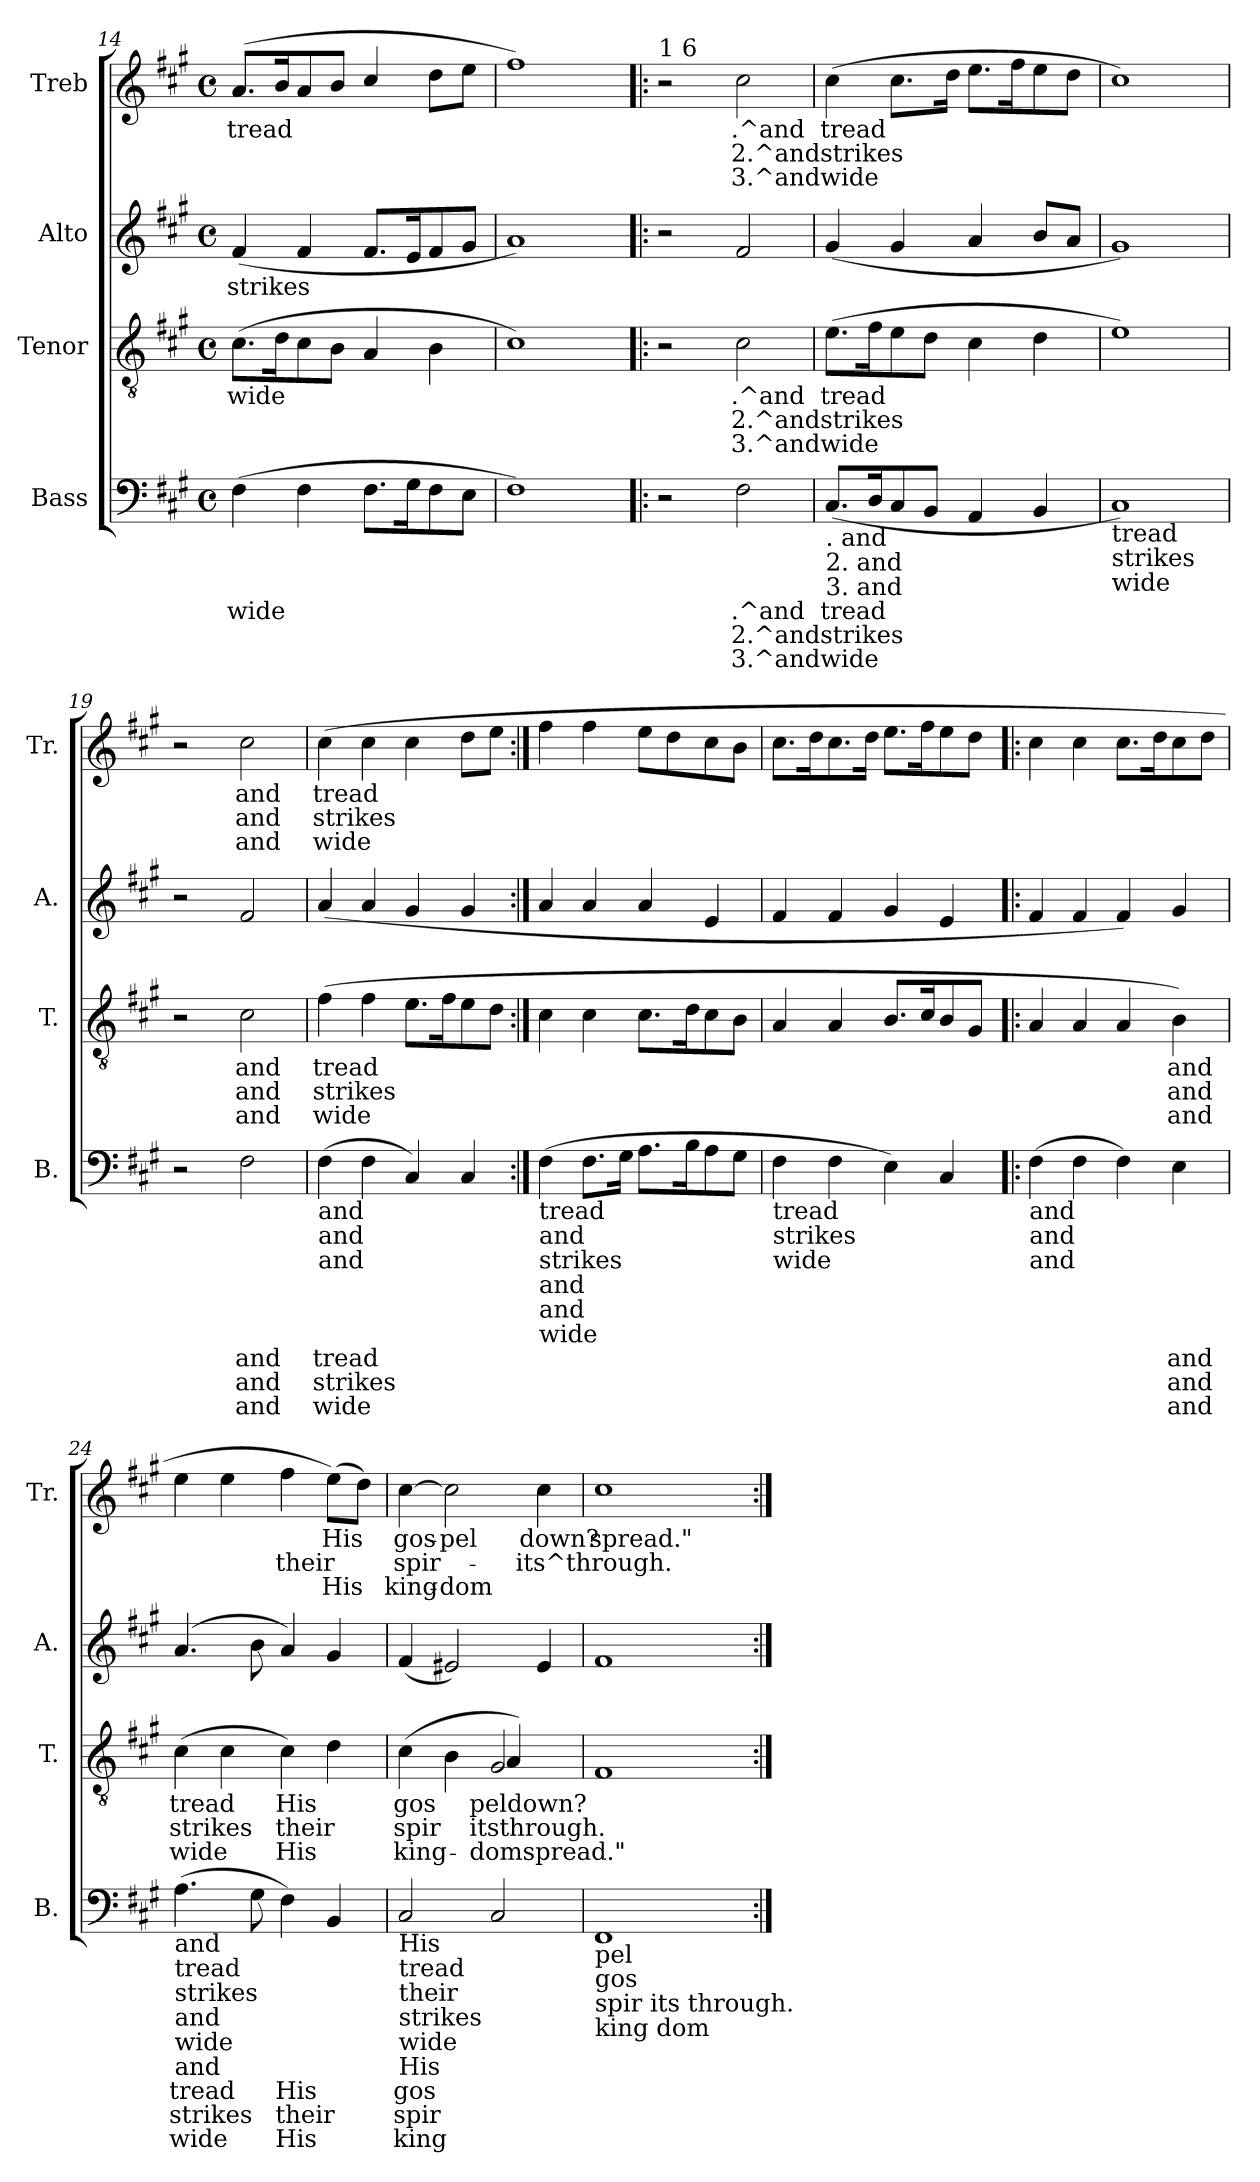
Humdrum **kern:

**kern	**text	**text	**text	**kern	**text	**text	**text	**kern	**text	**kern	**text	**text	**text
*part4	*part4	*part4	*part4	*part3	*part3	*part3	*part3	*part2	*part2	*part1	*part1	*part1	*part1
*staff4	*staff4	*staff4	*staff4	*staff3	*staff3	*staff3	*staff3	*staff2	*staff2	*staff1	*staff1	*staff1	*staff1
*I"Bass	*	*	*	*I"Tenor	*	*	*	*I"Alto	*	*I"Treb	*	*	*
*I'B.	*	*	*	*I'T.	*	*	*	*I'A.	*	*I'Tr.	*	*	*
*clefF4	*	*	*	*clefGv2	*	*	*	*clefG2	*	*clefG2	*	*	*
*k[f#c#g#]	*	*	*	*k[f#c#g#]	*	*	*	*k[f#c#g#]	*	*k[f#c#g#]	*	*	*
*A:	*	*	*	*A:	*	*	*	*A:	*	*A:	*	*	*
*M4/4	*	*	*	*M4/4	*	*	*	*M4/4	*	*M4/4	*	*	*
*met(c)	*	*	*	*met(c)	*	*	*	*met(c)	*	*met(c)	*	*	*
=14	=14	=14	=14	=14	=14	=14	=14	=14	=14	=14	=14	=14	=14
!	!LO:LY:a:rj	!	!	!	!LO:LY:b:rj	!	!	!	!LO:LY:b:rj	!	!LO:LY:b:rj	!	!
(>4F#\	wide-	.	.	(>8.c#\L	wide-	.	.	(<4f#/	strikes-	(<8.a/L	tread-	.	.
!	!	!	!	!	!LO:LY:b:rj	!	!	!	!	!	!LO:LY:b:rj	!	!
.	.	.	.	16d\	--	.	.	.	.	16b/	--	.	.
!	!LO:LY:a:rj	!	!	!	!LO:LY:b:rj	!	!	!	!LO:LY:b:rj	!	!LO:LY:b:rj	!	!
4F#\	--	.	.	8c#\	--	.	.	4f#/	--	8a/	--	.	.
!	!	!	!	!	!LO:LY:b:rj	!	!	!	!	!	!LO:LY:b:rj	!	!
.	.	.	.	8B\J	--	.	.	.	.	8b/J	--	.	.
!	!LO:LY:a:rj	!	!	!	!LO:LY:b:rj	!	!	!	!LO:LY:b:rj	!	!LO:LY:b:rj	!	!
8.F#\L	--	.	.	4A/	--	.	.	8.f#/L	--	4cc#/	--	.	.
!	!LO:LY:a:rj	!	!	!	!	!	!	!	!LO:LY:b:rj	!	!	!	!
16G#\	--	.	.	.	.	.	.	16e/	--	.	.	.	.
!	!LO:LY:a:rj	!	!	!	!LO:LY:b:rj	!	!	!	!LO:LY:b:rj	!	!LO:LY:b:rj	!	!
8F#\	--	.	.	4B\	--	.	.	8f#/	--	8dd\L	--	.	.
!	!LO:LY:a:rj	!	!	!	!	!	!	!	!LO:LY:b:rj	!	!LO:LY:b:rj	!	!
8E\J	--	.	.	.	.	.	.	8g#/J	--	8ee\J	--	.	.
=15	=15	=15	=15	=15	=15	=15	=15	=15	=15	=15	=15	=15	=15
!	!LO:LY:a:rj	!	!	!	!LO:LY:b:rj	!	!	!	!LO:LY:b:rj	!	!LO:LY:b:rj	!	!
1F#)	--	.	.	1c#)	--	.	.	1a)	--	1ff#)	--	.	.
!!LO:LB:g=z
=16!|:	=16!|:	=16!|:	=16!|:	=16!|:	=16!|:	=16!|:	=16!|:	=16!|:	=16!|:	=16!|:	=16!|:	=16!|:	=16!|:
!	!	!	!	!	!	!	!	!	!	!LO:TX:a:t=1 6	!	!	!
2r	.	.	.	2r	.	.	.	2r	.	2r	.	.	.
!	!LO:LY:a:rj	!LO:LY:a:rj	!LO:LY:a:rj	!	!LO:LY:b:rj	!LO:LY:b:rj	!LO:LY:b:rj	!	!LO:LY:b:rj	!	!LO:LY:b:rj	!LO:LY:b:rj	!LO:LY:b:rj
2F#\	-.^and	2.^and	3.^and	2c#\	-.^and	2.^and	3.^and	2f#/	--	2cc#\	-.^and	2.^and	3.^and
=17	=17	=17	=17	=17	=17	=17	=17	=17	=17	=17	=17	=17	=17
!LO:TX:b:t=. and	!	!	!	!	!	!	!	!	!	!	!	!	!
!LO:TX:b:t=2. and	!	!	!	!	!	!	!	!	!	!	!	!	!
!LO:TX:b:t=3. and	!	!	!	!	!	!	!	!	!	!	!	!	!
!	!LO:LY:a:rj	!LO:LY:a:rj	!LO:LY:a:rj	!	!LO:LY:b:rj	!LO:LY:b:rj	!LO:LY:b:rj	!	!LO:LY:b:rj	!	!LO:LY:b:rj	!LO:LY:b:rj	!LO:LY:b:rj
(<8.C#/L	tread-	-strikes-	-wide-	(>8.e\L	tread-	-strikes-	-wide-	(<4g#/	--	(>4cc#\	tread-	-strikes-	-wide-
!	!LO:LY:a:rj	!LO:LY:a:rj	!LO:LY:a:rj	!	!LO:LY:b:rj	!LO:LY:b:rj	!LO:LY:b:rj	!	!	!	!	!	!
16D/	--	--	--	16f#\	--	--	--	.	.	.	.	.	.
!	!LO:LY:a:rj	!LO:LY:a:rj	!LO:LY:a:rj	!	!LO:LY:b:rj	!LO:LY:b:rj	!LO:LY:b:rj	!	!LO:LY:b:rj	!	!LO:LY:b:rj	!LO:LY:b:rj	!LO:LY:b:rj
8C#/	--	--	--	8e\	--	--	--	4g#/	--	8.cc#\L	--	--	--
!	!LO:LY:a:rj	!LO:LY:a:rj	!LO:LY:a:rj	!	!LO:LY:b:rj	!LO:LY:b:rj	!LO:LY:b:rj	!	!	!	!	!	!
8BB/J	--	--	--	8d\J	--	--	--	.	.	.	.	.	.
!	!	!	!	!	!	!	!	!	!	!	!LO:LY:b:rj	!LO:LY:b:rj	!LO:LY:b:rj
.	.	.	.	.	.	.	.	.	.	16dd\J	--	--	--
!	!LO:LY:a:rj	!LO:LY:a:rj	!LO:LY:a:rj	!	!LO:LY:b:rj	!LO:LY:b:rj	!LO:LY:b:rj	!	!LO:LY:b:rj	!	!LO:LY:b:rj	!LO:LY:b:rj	!LO:LY:b:rj
4AA/	--	--	--	4c#\	--	--	--	4a/	--	8.ee\L	--	--	--
!	!	!	!	!	!	!	!	!	!	!	!LO:LY:b:rj	!LO:LY:b:rj	!LO:LY:b:rj
.	.	.	.	.	.	.	.	.	.	16ff#\	--	--	--
!	!LO:LY:a:rj	!LO:LY:a:rj	!LO:LY:a:rj	!	!LO:LY:b:rj	!LO:LY:b:rj	!LO:LY:b:rj	!	!LO:LY:b:rj	!	!LO:LY:b:rj	!LO:LY:b:rj	!LO:LY:b:rj
4BB/	--	--	--	4d\	--	--	--	8b/L	--	8ee\	--	--	--
!	!	!	!	!	!	!	!	!	!LO:LY:b:rj	!	!LO:LY:b:rj	!LO:LY:b:rj	!LO:LY:b:rj
.	.	.	.	.	.	.	.	8a/J	--	8dd\J	--	--	--
=18	=18	=18	=18	=18	=18	=18	=18	=18	=18	=18	=18	=18	=18
!LO:TX:b:t=tread	!	!	!	!	!	!	!	!	!	!	!	!	!
!LO:TX:b:t=strikes	!	!	!	!	!	!	!	!	!	!	!	!	!
!LO:TX:b:t=wide	!	!	!	!	!	!	!	!	!	!	!	!	!
!	!LO:LY:a:rj	!	!	!	!LO:LY:b:rj	!	!	!	!LO:LY:b:rj	!	!LO:LY:b:rj	!	!
1C#)	--	.	.	1e)	--	.	.	1g#)	--	1cc#)	--	.	.
=19	=19	=19	=19	=19	=19	=19	=19	=19	=19	=19	=19	=19	=19
2r	.	.	.	2r	.	.	.	2r	.	2r	.	.	.
!	!LO:LY:a:rj	!LO:LY:a:rj	!LO:LY:a:rj	!	!LO:LY:b:rj	!LO:LY:b:rj	!LO:LY:b:rj	!	!LO:LY:b:rj	!	!LO:LY:b:rj	!LO:LY:b:rj	!LO:LY:b:rj
2F#\	-and	and	and	2c#\	-and	and	and	2f#/	--	2cc#\	-and	and	and
=20	=20	=20	=20	=20	=20	=20	=20	=20	=20	=20	=20	=20	=20
!LO:TX:b:t=and	!	!	!	!	!	!	!	!	!	!	!	!	!
!LO:TX:b:t=and	!	!	!	!	!	!	!	!	!	!	!	!	!
!LO:TX:b:t=and	!	!	!	!	!	!	!	!	!	!	!	!	!
!	!LO:LY:a:rj	!LO:LY:a:rj	!LO:LY:a:rj	!	!LO:LY:b:rj	!LO:LY:b:rj	!LO:LY:b:rj	!	!LO:LY:b:rj	!	!LO:LY:b:rj	!LO:LY:b:rj	!LO:LY:b:rj
(>4F#\	tread-	-strikes-	-wide-	(>4f#\	tread-	-strikes-	-wide-	(<4a/	--	(>4cc#\	tread-	-strikes-	-wide-
!	!LO:LY:a:rj	!LO:LY:a:rj	!LO:LY:a:rj	!	!LO:LY:b:rj	!LO:LY:b:rj	!LO:LY:b:rj	!	!LO:LY:b:rj	!	!LO:LY:b:rj	!LO:LY:b:rj	!LO:LY:b:rj
4F#\	--	--	--	4f#\	--	--	--	4a/	--	4cc#\	--	--	--
!	!LO:LY:a:rj	!LO:LY:a:rj	!LO:LY:a:rj	!	!LO:LY:b:rj	!LO:LY:b:rj	!LO:LY:b:rj	!	!LO:LY:b:rj	!	!LO:LY:b:rj	!LO:LY:b:rj	!LO:LY:b:rj
4C#/)	--	--	--	8.e\L	--	--	--	4g#/	--	4cc#\	--	--	--
!	!	!	!	!	!LO:LY:b:rj	!LO:LY:b:rj	!LO:LY:b:rj	!	!	!	!	!	!
.	.	.	.	16f#\	--	--	--	.	.	.	.	.	.
!	!LO:LY:a:rj	!LO:LY:a:rj	!LO:LY:a:rj	!	!LO:LY:b:rj	!LO:LY:b:rj	!LO:LY:b:rj	!	!LO:LY:b:rj	!	!LO:LY:b:rj	!LO:LY:b:rj	!LO:LY:b:rj
4C#/	--	--	--	8e\	--	--	--	4g#/	--	8dd\L	--	--	--
!	!	!	!	!	!LO:LY:b:rj	!LO:LY:b:rj	!LO:LY:b:rj	!	!	!	!LO:LY:b:rj	!LO:LY:b:rj	!LO:LY:b:rj
.	.	.	.	8d\J	--	--	--	.	.	8ee\J	--	--	--
=21:|!	=21:|!	=21:|!	=21:|!	=21:|!	=21:|!	=21:|!	=21:|!	=21:|!	=21:|!	=21:|!	=21:|!	=21:|!	=21:|!
!LO:TX:b:t=tread	!	!	!	!	!	!	!	!	!	!	!	!	!
!LO:TX:b:t=and	!	!	!	!	!	!	!	!	!	!	!	!	!
!LO:TX:b:t=strikes	!	!	!	!	!	!	!	!	!	!	!	!	!
!LO:TX:b:t=and	!	!	!	!	!	!	!	!	!	!	!	!	!
!LO:TX:b:t=and	!	!	!	!	!	!	!	!	!	!	!	!	!
!LO:TX:b:t=wide	!	!	!	!	!	!	!	!	!	!	!	!	!
!	!LO:LY:a:rj	!	!	!	!LO:LY:b:rj	!	!	!	!LO:LY:b:rj	!	!LO:LY:b:rj	!	!
(>4F#\	--	.	.	4c#\	--	.	.	4a/	--	4ff#\	--	.	.
!	!LO:LY:a:rj	!	!	!	!LO:LY:b:rj	!	!	!	!LO:LY:b:rj	!	!LO:LY:b:rj	!	!
8.F#\L	--	.	.	4c#\	--	.	.	4a/	--	4ff#\	--	.	.
!	!LO:LY:a:rj	!	!	!	!	!	!	!	!	!	!	!	!
16G#\J	--	.	.	.	.	.	.	.	.	.	.	.	.
!	!LO:LY:a:rj	!	!	!	!LO:LY:b:rj	!	!	!	!LO:LY:b:rj	!	!LO:LY:b:rj	!	!
8.A\L	--	.	.	8.c#\L	--	.	.	4a/	--	8ee\L	--	.	.
!	!	!	!	!	!	!	!	!	!	!	!LO:LY:b:rj	!	!
.	.	.	.	.	.	.	.	.	.	8dd\	--	.	.
!	!LO:LY:a:rj	!	!	!	!LO:LY:b:rj	!	!	!	!	!	!	!	!
16B\	--	.	.	16d\	--	.	.	.	.	.	.	.	.
!	!LO:LY:a:rj	!	!	!	!LO:LY:b:rj	!	!	!	!LO:LY:b:rj	!	!LO:LY:b:rj	!	!
8A\	--	.	.	8c#\	--	.	.	4e/	--	8cc#\	--	.	.
!	!LO:LY:a:rj	!	!	!	!LO:LY:b:rj	!	!	!	!	!	!LO:LY:b:rj	!	!
8G#\J	--	.	.	8B\J	--	.	.	.	.	8b\J	--	.	.
=22	=22	=22	=22	=22	=22	=22	=22	=22	=22	=22	=22	=22	=22
!LO:TX:b:t=tread	!	!	!	!	!	!	!	!	!	!	!	!	!
!LO:TX:b:t=strikes	!	!	!	!	!	!	!	!	!	!	!	!	!
!LO:TX:b:t=wide	!	!	!	!	!	!	!	!	!	!	!	!	!
!	!LO:LY:a:rj	!	!	!	!LO:LY:b:rj	!	!	!	!LO:LY:b:rj	!	!LO:LY:b:rj	!	!
4F#\	--	.	.	4A/	--	.	.	4f#/	--	8.cc#\L	--	.	.
!	!	!	!	!	!	!	!	!	!	!	!LO:LY:b:rj	!	!
.	.	.	.	.	.	.	.	.	.	16dd\	--	.	.
!	!LO:LY:a:rj	!	!	!	!LO:LY:b:rj	!	!	!	!LO:LY:b:rj	!	!LO:LY:b:rj	!	!
4F#\	--	.	.	4A/	--	.	.	4f#/	--	8.cc#\	--	.	.
!	!	!	!	!	!	!	!	!	!	!	!LO:LY:b:rj	!	!
.	.	.	.	.	.	.	.	.	.	16dd\J	--	.	.
!	!LO:LY:a:rj	!	!	!	!LO:LY:b:rj	!	!	!	!LO:LY:b:rj	!	!LO:LY:b:rj	!	!
4E\)	--	.	.	8.B/L	--	.	.	4g#/	--	8.ee\L	--	.	.
!	!	!	!	!	!LO:LY:b:rj	!	!	!	!	!	!LO:LY:b:rj	!	!
.	.	.	.	16c#/	--	.	.	.	.	16ff#\	--	.	.
!	!LO:LY:a:rj	!	!	!	!LO:LY:b:rj	!	!	!	!LO:LY:b:rj	!	!LO:LY:b:rj	!	!
4C#/	--	.	.	8B/	--	.	.	4e/	--	8ee\	--	.	.
!	!	!	!	!	!LO:LY:b:rj	!	!	!	!	!	!LO:LY:b:rj	!	!
.	.	.	.	8G#/J	--	.	.	.	.	8dd\J	--	.	.
=23!|:	=23!|:	=23!|:	=23!|:	=23!|:	=23!|:	=23!|:	=23!|:	=23!|:	=23!|:	=23!|:	=23!|:	=23!|:	=23!|:
!LO:TX:b:t=and	!	!	!	!	!	!	!	!	!	!	!	!	!
!LO:TX:b:t=and	!	!	!	!	!	!	!	!	!	!	!	!	!
!LO:TX:b:t=and	!	!	!	!	!	!	!	!	!	!	!	!	!
!	!LO:LY:a:rj	!LO:LY:a:rj	!LO:LY:a:rj	!	!LO:LY:b:rj	!LO:LY:b:rj	!LO:LY:b:rj	!	!LO:LY:b:rj	!	!LO:LY:b:rj	!	!
(>4F#\	--	-	.	4A/	--	-	.	4f#/	--	4cc#\	--	.	.
!	!LO:LY:a:rj	!LO:LY:a:rj	!LO:LY:a:rj	!	!LO:LY:b:rj	!LO:LY:b:rj	!LO:LY:b:rj	!	!LO:LY:b:rj	!	!LO:LY:b:rj	!	!
4F#\	-	-	.	4A/	-	-	.	4f#/	--	4cc#\	--	.	.
!	!LO:LY:a:rj	!LO:LY:a:rj	!LO:LY:a:rj	!	!LO:LY:b:rj	!LO:LY:b:rj	!LO:LY:b:rj	!	!LO:LY:b:rj	!	!LO:LY:b:rj	!	!
4F#\)	-	-	.	4A/	-	-	.	4f#/)	--	8.cc#\L	--	.	.
!	!	!	!	!	!	!	!	!	!	!	!LO:LY:b:rj	!	!
.	.	.	.	.	.	.	.	.	.	16dd\	--	.	.
!	!LO:LY:a:rj	!LO:LY:a:rj	!LO:LY:a:rj	!	!LO:LY:b:rj	!LO:LY:b:rj	!LO:LY:b:rj	!	!LO:LY:b:rj	!	!LO:LY:b:rj	!	!
4E\	and	and	and	4B\)	and	and	and	4g#/	--	8cc#\	--	.	.
!	!	!	!	!	!	!	!	!	!	!	!LO:LY:b:rj	!	!
.	.	.	.	.	.	.	.	.	.	8dd\J	--	.	.
=24	=24	=24	=24	=24	=24	=24	=24	=24	=24	=24	=24	=24	=24
!LO:TX:b:t=and	!	!	!	!	!	!	!	!	!	!	!	!	!
!LO:TX:b:t=tread	!	!	!	!	!	!	!	!	!	!	!	!	!
!LO:TX:b:t=strikes	!	!	!	!	!	!	!	!	!	!	!	!	!
!LO:TX:b:t=and	!	!	!	!	!	!	!	!	!	!	!	!	!
!LO:TX:b:t=wide	!	!	!	!	!	!	!	!	!	!	!	!	!
!LO:TX:b:t=and	!	!	!	!	!	!	!	!	!	!	!	!	!
!	!LO:LY:a:rj	!LO:LY:a:rj	!LO:LY:a:rj	!	!LO:LY:b:rj	!LO:LY:b:rj	!LO:LY:b:rj	!	!LO:LY:b:rj	!	!LO:LY:b:rj	!LO:LY:b:rj	!LO:LY:b:rj
(>4.A\	tread	strikes	wide	(>4c#\	tread	strikes	wide	(>4.a/	--	4ee\	-	-	-
!	!	!	!	!	!LO:LY:b:rj	!LO:LY:b:rj	!LO:LY:b:rj	!	!	!	!LO:LY:b:rj	!LO:LY:b:rj	!LO:LY:b:rj
.	.	.	.	4c#\	.	-	-	.	.	4ee\	.	-	-
!	!LO:LY:a:rj	!LO:LY:a:rj	!LO:LY:a:rj	!	!	!	!	!	!LO:LY:b:rj	!	!	!	!
8G#\	.	-	-	.	.	.	.	8b\	--	.	.	.	.
!	!LO:LY:a:rj	!LO:LY:a:rj	!LO:LY:a:rj	!	!LO:LY:b:rj	!LO:LY:b:rj	!LO:LY:b:rj	!	!LO:LY:b:rj	!	!LO:LY:b:rj	!LO:LY:b:rj	!LO:LY:b:rj
4F#\)	His-	-their	His	4c#\)	His-	-their	His	4a/)	--	4ff#\	.	their	.
!	!LO:LY:a:rj	!LO:LY:a:rj	!LO:LY:a:rj	!	!LO:LY:b:rj	!LO:LY:b:rj	!LO:LY:b:rj	!	!LO:LY:b:rj	!	!LO:LY:b:rj	!LO:LY:b:rj	!LO:LY:b:rj
4BB/	-	-	.	4d\	-	-	.	4g#/	--	(>8ee\L)	His	.	His
!	!	!	!	!	!	!	!	!	!	!	!LO:LY:b:rj	!LO:LY:b:rj	!LO:LY:b:rj
.	.	.	.	.	.	.	.	.	.	8dd\J)	.	.	.
=25	=25	=25	=25	=25	=25	=25	=25	=25	=25	=25	=25	=25	=25
!LO:TX:b:t=His	!	!	!	!	!	!	!	!	!	!	!	!	!
!LO:TX:b:t=tread	!	!	!	!	!	!	!	!	!	!	!	!	!
!LO:TX:b:t=their	!	!	!	!	!	!	!	!	!	!	!	!	!
!LO:TX:b:t=strikes	!	!	!	!	!	!	!	!	!	!	!	!	!
!LO:TX:b:t=wide	!	!	!	!	!	!	!	!	!	!	!	!	!
!LO:TX:b:t=His	!	!	!	!	!	!	!	!	!	!	!	!	!
!	!LO:LY:a:rj	!LO:LY:a:rj	!LO:LY:a:rj	!	!LO:LY:b:rj	!LO:LY:b:rj	!LO:LY:b:rj	!	!LO:LY:b:rj	!	!LO:LY:b:rj	!LO:LY:b:rj	!LO:LY:b:rj
*	*	*	*	*^	*	*	*	*	*	*	*	*	*
2C#/	gos-	-spir-	-king-	(>4c#\	2ryy	gos-	-spir-	-king-	(<4f#/	--	[>4cc#\	gos-	-spir-	-king-
!	!	!	!	!	!	!LO:LY:b:rj	!LO:LY:b:rj	!LO:LY:b:rj	!	!LO:LY:b:rj	!	!LO:LY:b:rj	!LO:LY:b:rj	!LO:LY:b:rj
.	.	.	.	4B\	.	--	-	.	2e#X/)	--	2cc#\]	-pel	.	dom
!	!LO:LY:a:rj	!LO:LY:a:rj	!LO:LY:a:rj	!	!	!LO:LY:b:rj	!LO:LY:b:rj	!LO:LY:b:rj	!	!	!	!	!	!
2C#/	--	--	--	2G#/	4A/)	peldown?	itsthrough.	domspread."	.	.	.	.	.	.
!	!	!	!	!	!	!	!	!	!	!LO:LY:b:rj	!	!LO:LY:b:rj	!LO:LY:b:rj	!LO:LY:b:rj
.	.	.	.	.	4ryy	.	.	.	4e#/	--	4cc#\	down?	its^through.	.
=26	=26	=26	=26	=26	=26	=26	=26	=26	=26	=26	=26	=26	=26	=26
!LO:TX:b:t=pel	!	!	!	!	!	!	!	!	!	!	!	!	!	!
!LO:TX:b:t=gos	!	!	!	!	!	!	!	!	!	!	!	!	!	!
!LO:TX:b:t=spir its through.	!	!	!	!	!	!	!	!	!	!	!	!	!	!
!LO:TX:b:t=king dom	!	!	!	!	!	!	!	!	!	!	!	!	!	!
!	!LO:LY:a:rj	!	!	!	!	!LO:LY:b:rj	!	!	!	!LO:LY:b:rj	!	!LO:LY:b:rj	!	!
*	*	*	*	*v	*v	*	*	*	*	*	*	*	*	*
1FF#	--	.	.	1F#	.	.	.	1f#	--	1cc#	spread."	.	.
=:|!	=:|!	=:|!	=:|!	=:|!	=:|!	=:|!	=:|!	=:|!	=:|!	=:|!	=:|!	=:|!	=:|!
*-	*-	*-	*-	*-	*-	*-	*-	*-	*-	*-	*-	*-	*-
